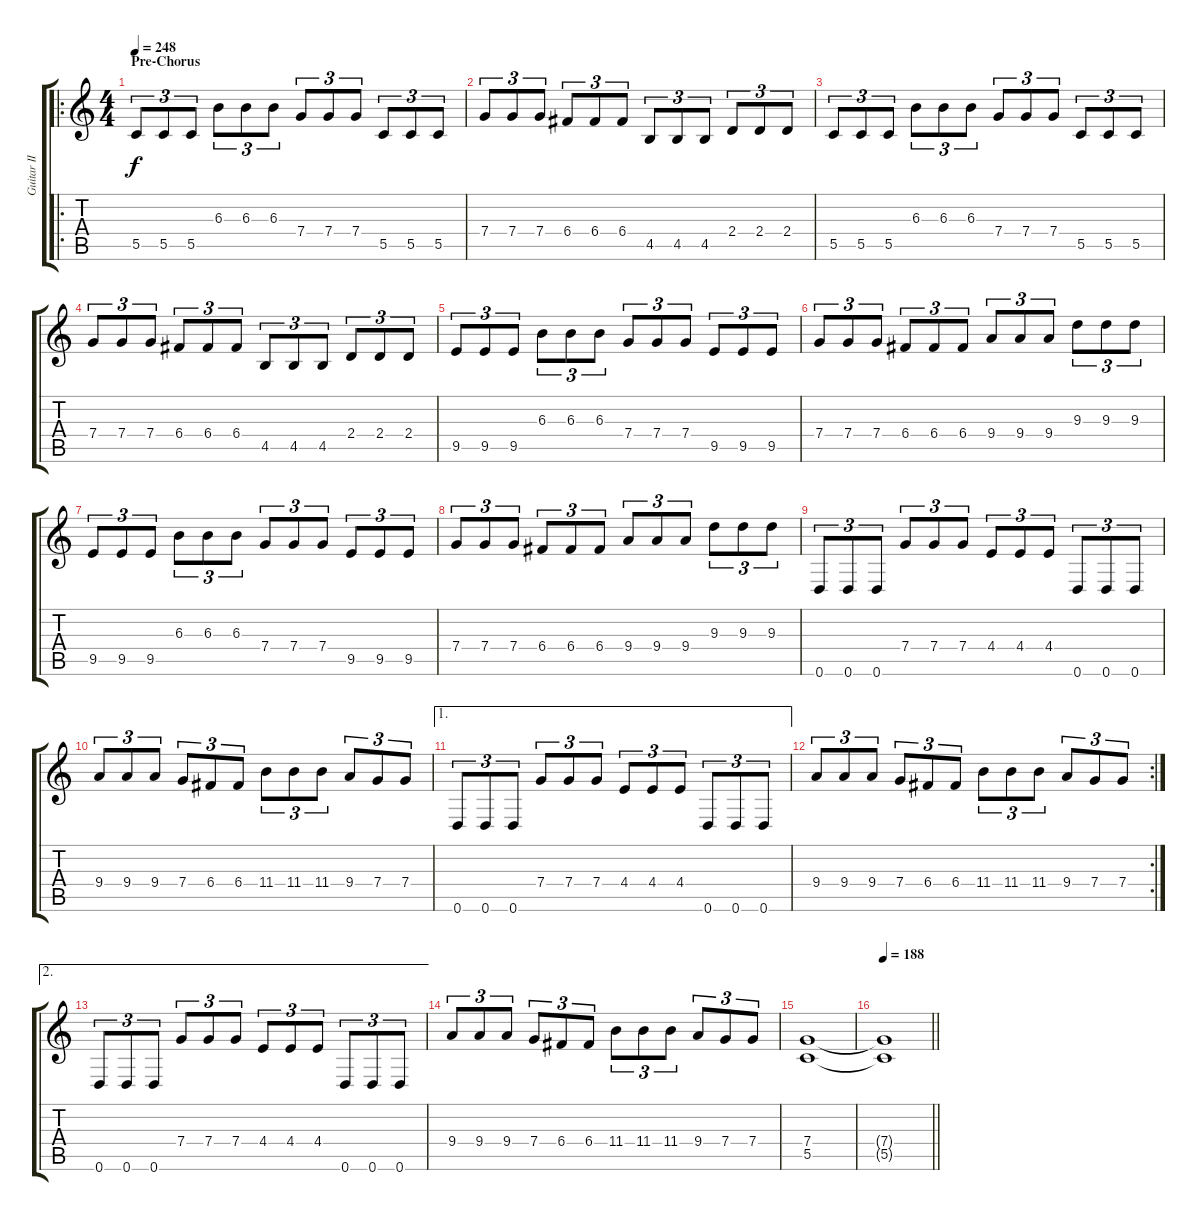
\track ("Guitar II" "Guitar II") {instrument distortionguitar}
\staff {score tabs}
\tuning (D4 A3 F3 C3 G2 D2) {hide}
\ro
\ts (4 4)
\section ("" "Pre-Chorus")
\tempo 248
\clef g2
\ks c
5.5.8{tu (3 2) dy f} 5.5.8{tu (3 2)} 5.5.8{tu (3 2)} 6.3.8{tu (3 2)} 6.3.8{tu (3 2)} 6.3.8{tu (3 2)} 7.4.8{tu (3 2)} 7.4.8{tu (3 2)} 7.4.8{tu (3 2)} 5.5.8{tu (3 2)} 5.5.8{tu (3 2)} 5.5.8{tu (3 2)} |
7.4.8{tu (3 2)} 7.4.8{tu (3 2)} 7.4.8{tu (3 2)} 6.4.8{tu (3 2)} 6.4.8{tu (3 2)} 6.4.8{tu (3 2)} 4.5.8{tu (3 2)} 4.5.8{tu (3 2)} 4.5.8{tu (3 2)} 2.4.8{tu (3 2)} 2.4.8{tu (3 2)} 2.4.8{tu (3 2)} |
5.5.8{tu (3 2)} 5.5.8{tu (3 2)} 5.5.8{tu (3 2)} 6.3.8{tu (3 2)} 6.3.8{tu (3 2)} 6.3.8{tu (3 2)} 7.4.8{tu (3 2)} 7.4.8{tu (3 2)} 7.4.8{tu (3 2)} 5.5.8{tu (3 2)} 5.5.8{tu (3 2)} 5.5.8{tu (3 2)} |
7.4.8{tu (3 2)} 7.4.8{tu (3 2)} 7.4.8{tu (3 2)} 6.4.8{tu (3 2)} 6.4.8{tu (3 2)} 6.4.8{tu (3 2)} 4.5.8{tu (3 2)} 4.5.8{tu (3 2)} 4.5.8{tu (3 2)} 2.4.8{tu (3 2)} 2.4.8{tu (3 2)} 2.4.8{tu (3 2)} |
9.5.8{tu (3 2)} 9.5.8{tu (3 2)} 9.5.8{tu (3 2)} 6.3.8{tu (3 2)} 6.3.8{tu (3 2)} 6.3.8{tu (3 2)} 7.4.8{tu (3 2)} 7.4.8{tu (3 2)} 7.4.8{tu (3 2)} 9.5.8{tu (3 2)} 9.5.8{tu (3 2)} 9.5.8{tu (3 2)} |
7.4.8{tu (3 2)} 7.4.8{tu (3 2)} 7.4.8{tu (3 2)} 6.4.8{tu (3 2)} 6.4.8{tu (3 2)} 6.4.8{tu (3 2)} 9.4.8{tu (3 2)} 9.4.8{tu (3 2)} 9.4.8{tu (3 2)} 9.3.8{tu (3 2)} 9.3.8{tu (3 2)} 9.3.8{tu (3 2)} |
9.5.8{tu (3 2)} 9.5.8{tu (3 2)} 9.5.8{tu (3 2)} 6.3.8{tu (3 2)} 6.3.8{tu (3 2)} 6.3.8{tu (3 2)} 7.4.8{tu (3 2)} 7.4.8{tu (3 2)} 7.4.8{tu (3 2)} 9.5.8{tu (3 2)} 9.5.8{tu (3 2)} 9.5.8{tu (3 2)} |
7.4.8{tu (3 2)} 7.4.8{tu (3 2)} 7.4.8{tu (3 2)} 6.4.8{tu (3 2)} 6.4.8{tu (3 2)} 6.4.8{tu (3 2)} 9.4.8{tu (3 2)} 9.4.8{tu (3 2)} 9.4.8{tu (3 2)} 9.3.8{tu (3 2)} 9.3.8{tu (3 2)} 9.3.8{tu (3 2)} |
0.6.8{tu (3 2)} 0.6.8{tu (3 2)} 0.6.8{tu (3 2)} 7.4.8{tu (3 2)} 7.4.8{tu (3 2)} 7.4.8{tu (3 2)} 4.4.8{tu (3 2)} 4.4.8{tu (3 2)} 4.4.8{tu (3 2)} 0.6.8{tu (3 2)} 0.6.8{tu (3 2)} 0.6.8{tu (3 2)} |
9.4.8{tu (3 2)} 9.4.8{tu (3 2)} 9.4.8{tu (3 2)} 7.4.8{tu (3 2)} 6.4.8{tu (3 2)} 6.4.8{tu (3 2)} 11.4.8{tu (3 2)} 11.4.8{tu (3 2)} 11.4.8{tu (3 2)} 9.4.8{tu (3 2)} 7.4.8{tu (3 2)} 7.4.8{tu (3 2)} |
\ae 1
0.6.8{tu (3 2)} 0.6.8{tu (3 2)} 0.6.8{tu (3 2)} 7.4.8{tu (3 2)} 7.4.8{tu (3 2)} 7.4.8{tu (3 2)} 4.4.8{tu (3 2)} 4.4.8{tu (3 2)} 4.4.8{tu (3 2)} 0.6.8{tu (3 2)} 0.6.8{tu (3 2)} 0.6.8{tu (3 2)} |
\rc 2
9.4.8{tu (3 2)} 9.4.8{tu (3 2)} 9.4.8{tu (3 2)} 7.4.8{tu (3 2)} 6.4.8{tu (3 2)} 6.4.8{tu (3 2)} 11.4.8{tu (3 2)} 11.4.8{tu (3 2)} 11.4.8{tu (3 2)} 9.4.8{tu (3 2)} 7.4.8{tu (3 2)} 7.4.8{tu (3 2)} |
\ae 2
0.6.8{tu (3 2)} 0.6.8{tu (3 2)} 0.6.8{tu (3 2)} 7.4.8{tu (3 2)} 7.4.8{tu (3 2)} 7.4.8{tu (3 2)} 4.4.8{tu (3 2)} 4.4.8{tu (3 2)} 4.4.8{tu (3 2)} 0.6.8{tu (3 2)} 0.6.8{tu (3 2)} 0.6.8{tu (3 2)} |
9.4.8{tu (3 2)} 9.4.8{tu (3 2)} 9.4.8{tu (3 2)} 7.4.8{tu (3 2)} 6.4.8{tu (3 2)} 6.4.8{tu (3 2)} 11.4.8{tu (3 2)} 11.4.8{tu (3 2)} 11.4.8{tu (3 2)} 9.4.8{tu (3 2)} 7.4.8{tu (3 2)} 7.4.8{tu (3 2)} |
(7.4 5.5).1 |
\tempo 188
\barLineRight lightlight
(7.4{t} 5.5{t}).1
